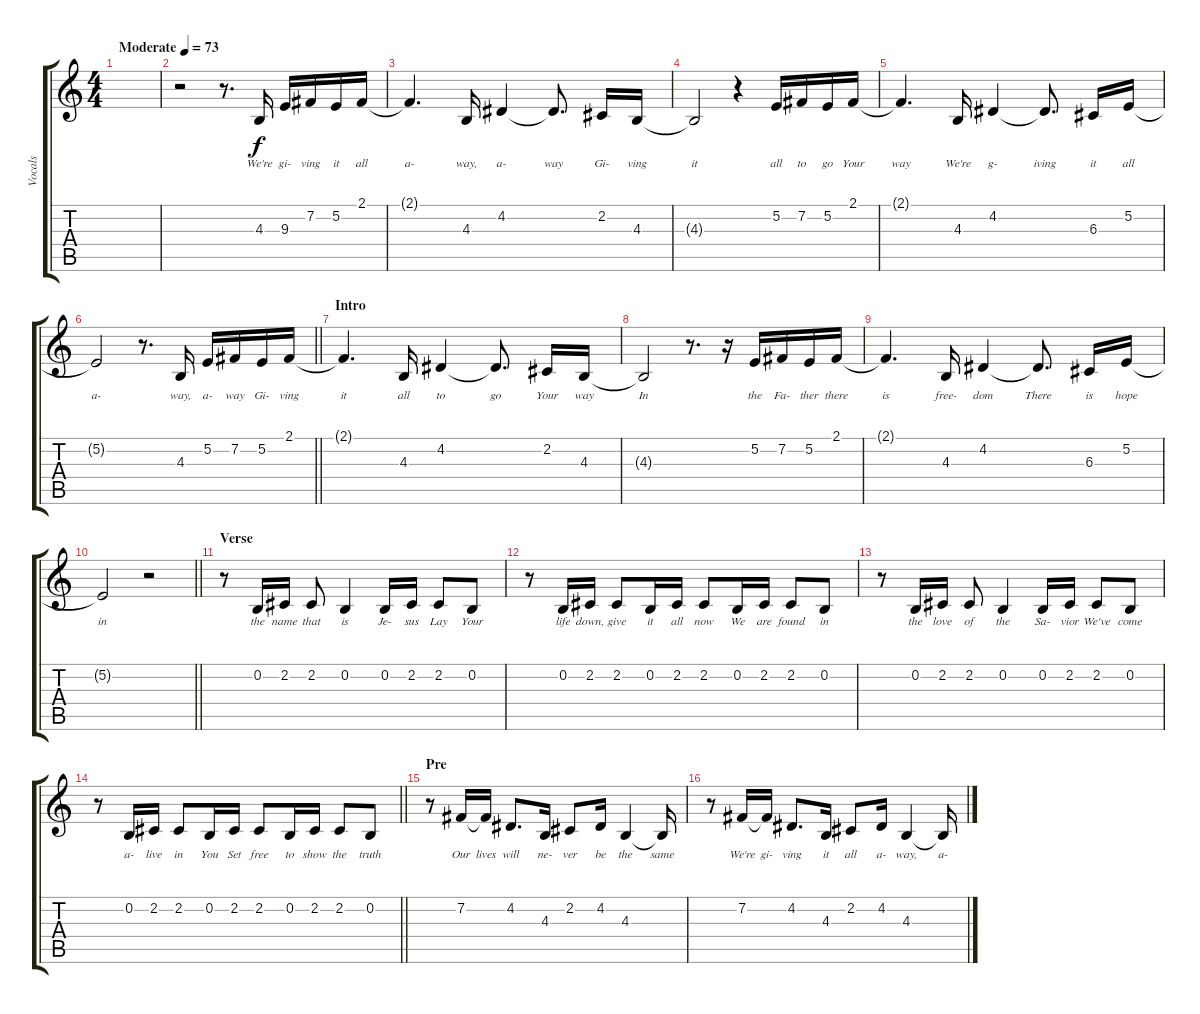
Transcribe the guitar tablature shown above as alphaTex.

\track ("Vocals" "Vocals") {instrument englishhorn}
\staff {score tabs}
\tuning (E4 B3 G3 D3 A2 E2) {hide}
\ts (4 4)
\tempo (73 "Moderate")
\clef g2
\ks c
|
r.2 r.8{d} 4.3.16{lyrics (0 "We're") lyrics (1 "") lyrics (2 "") lyrics (3 "") lyrics (4 "")} 9.3.16{lyrics (0 "gi-") lyrics (1 "") lyrics (2 "") lyrics (3 "") lyrics (4 "")} 7.2.16{lyrics (0 "ving") lyrics (1 "") lyrics (2 "") lyrics (3 "") lyrics (4 "")} 5.2.16{lyrics (0 "it") lyrics (1 "") lyrics (2 "") lyrics (3 "") lyrics (4 "")} 2.1.16{lyrics (0 "all") lyrics (1 "") lyrics (2 "") lyrics (3 "") lyrics (4 "")} |
2.1{t}.4{d lyrics (0 "a-") lyrics (1 "") lyrics (2 "") lyrics (3 "") lyrics (4 "")} 4.3.16{lyrics (0 "way,") lyrics (1 "") lyrics (2 "") lyrics (3 "") lyrics (4 "")} 4.2.4{lyrics (0 "a-") lyrics (1 "") lyrics (2 "") lyrics (3 "") lyrics (4 "")} 4.2{t}.8{d lyrics (0 "way") lyrics (1 "") lyrics (2 "") lyrics (3 "") lyrics (4 "")} 2.2.16{lyrics (0 "Gi-") lyrics (1 "") lyrics (2 "") lyrics (3 "") lyrics (4 "")} 4.3.16{lyrics (0 "ving") lyrics (1 "") lyrics (2 "") lyrics (3 "") lyrics (4 "")} |
4.3{t}.2{lyrics (0 "it") lyrics (1 "") lyrics (2 "") lyrics (3 "") lyrics (4 "")} r.4 5.2.16{lyrics (0 "all") lyrics (1 "") lyrics (2 "") lyrics (3 "") lyrics (4 "")} 7.2.16{lyrics (0 "to") lyrics (1 "") lyrics (2 "") lyrics (3 "") lyrics (4 "")} 5.2.16{lyrics (0 "go") lyrics (1 "") lyrics (2 "") lyrics (3 "") lyrics (4 "")} 2.1.16{lyrics (0 "Your") lyrics (1 "") lyrics (2 "") lyrics (3 "") lyrics (4 "")} |
2.1{t}.4{d lyrics (0 "way") lyrics (1 "") lyrics (2 "") lyrics (3 "") lyrics (4 "")} 4.3.16{lyrics (0 "We're") lyrics (1 "") lyrics (2 "") lyrics (3 "") lyrics (4 "")} 4.2.4{lyrics (0 "g-") lyrics (1 "") lyrics (2 "") lyrics (3 "") lyrics (4 "")} 4.2{t}.8{d lyrics (0 "iving") lyrics (1 "") lyrics (2 "") lyrics (3 "") lyrics (4 "")} 6.3.16{lyrics (0 "it") lyrics (1 "") lyrics (2 "") lyrics (3 "") lyrics (4 "")} 5.2.16{lyrics (0 "all") lyrics (1 "") lyrics (2 "") lyrics (3 "") lyrics (4 "")} |
\barLineRight lightlight
5.2{t}.2{lyrics (0 "a-") lyrics (1 "") lyrics (2 "") lyrics (3 "") lyrics (4 "")} r.8{d} 4.3.16{lyrics (0 "way,") lyrics (1 "") lyrics (2 "") lyrics (3 "") lyrics (4 "")} 5.2.16{lyrics (0 "a-") lyrics (1 "") lyrics (2 "") lyrics (3 "") lyrics (4 "")} 7.2.16{lyrics (0 "way") lyrics (1 "") lyrics (2 "") lyrics (3 "") lyrics (4 "")} 5.2.16{lyrics (0 "Gi-") lyrics (1 "") lyrics (2 "") lyrics (3 "") lyrics (4 "")} 2.1.16{lyrics (0 "ving") lyrics (1 "") lyrics (2 "") lyrics (3 "") lyrics (4 "")} |
\section ("" "Intro")
2.1{t}.4{d lyrics (0 "it") lyrics (1 "") lyrics (2 "") lyrics (3 "") lyrics (4 "")} 4.3.16{lyrics (0 "all") lyrics (1 "") lyrics (2 "") lyrics (3 "") lyrics (4 "")} 4.2.4{lyrics (0 "to") lyrics (1 "") lyrics (2 "") lyrics (3 "") lyrics (4 "")} 4.2{t}.8{d lyrics (0 "go") lyrics (1 "") lyrics (2 "") lyrics (3 "") lyrics (4 "")} 2.2.16{lyrics (0 "Your") lyrics (1 "") lyrics (2 "") lyrics (3 "") lyrics (4 "")} 4.3.16{lyrics (0 "way") lyrics (1 "") lyrics (2 "") lyrics (3 "") lyrics (4 "")} |
4.3{t}.2{lyrics (0 "In") lyrics (1 "") lyrics (2 "") lyrics (3 "") lyrics (4 "")} r.8{d} r.16 5.2.16{lyrics (0 "the") lyrics (1 "") lyrics (2 "") lyrics (3 "") lyrics (4 "")} 7.2.16{lyrics (0 "Fa-") lyrics (1 "") lyrics (2 "") lyrics (3 "") lyrics (4 "")} 5.2.16{lyrics (0 "ther") lyrics (1 "") lyrics (2 "") lyrics (3 "") lyrics (4 "")} 2.1.16{lyrics (0 "there") lyrics (1 "") lyrics (2 "") lyrics (3 "") lyrics (4 "")} |
2.1{t}.4{d lyrics (0 "is") lyrics (1 "") lyrics (2 "") lyrics (3 "") lyrics (4 "")} 4.3.16{lyrics (0 "free-") lyrics (1 "") lyrics (2 "") lyrics (3 "") lyrics (4 "")} 4.2.4{lyrics (0 "dom") lyrics (1 "") lyrics (2 "") lyrics (3 "") lyrics (4 "")} 4.2{t}.8{d lyrics (0 "There") lyrics (1 "") lyrics (2 "") lyrics (3 "") lyrics (4 "")} 6.3.16{lyrics (0 "is") lyrics (1 "") lyrics (2 "") lyrics (3 "") lyrics (4 "")} 5.2.16{lyrics (0 "hope") lyrics (1 "") lyrics (2 "") lyrics (3 "") lyrics (4 "")} |
\barLineRight lightlight
5.2{t}.2{lyrics (0 "in") lyrics (1 "") lyrics (2 "") lyrics (3 "") lyrics (4 "")} r.2 |
\section ("" "Verse")
r.8 0.2.16{lyrics (0 "the") lyrics (1 "") lyrics (2 "") lyrics (3 "") lyrics (4 "")} 2.2.16{lyrics (0 "name") lyrics (1 "") lyrics (2 "") lyrics (3 "") lyrics (4 "")} 2.2.8{lyrics (0 "that") lyrics (1 "") lyrics (2 "") lyrics (3 "") lyrics (4 "")} 0.2.4{lyrics (0 "is") lyrics (1 "") lyrics (2 "") lyrics (3 "") lyrics (4 "")} 0.2.16{lyrics (0 "Je-") lyrics (1 "") lyrics (2 "") lyrics (3 "") lyrics (4 "")} 2.2.16{lyrics (0 "sus") lyrics (1 "") lyrics (2 "") lyrics (3 "") lyrics (4 "")} 2.2.8{lyrics (0 "Lay") lyrics (1 "") lyrics (2 "") lyrics (3 "") lyrics (4 "")} 0.2.8{lyrics (0 "Your") lyrics (1 "") lyrics (2 "") lyrics (3 "") lyrics (4 "")} |
r.8 0.2.16{lyrics (0 "life") lyrics (1 "") lyrics (2 "") lyrics (3 "") lyrics (4 "")} 2.2.16{lyrics (0 "down,") lyrics (1 "") lyrics (2 "") lyrics (3 "") lyrics (4 "")} 2.2.8{lyrics (0 "give") lyrics (1 "") lyrics (2 "") lyrics (3 "") lyrics (4 "")} 0.2.16{lyrics (0 "it") lyrics (1 "") lyrics (2 "") lyrics (3 "") lyrics (4 "")} 2.2.16{lyrics (0 "all") lyrics (1 "") lyrics (2 "") lyrics (3 "") lyrics (4 "")} 2.2.8{lyrics (0 "now") lyrics (1 "") lyrics (2 "") lyrics (3 "") lyrics (4 "")} 0.2.16{lyrics (0 "We") lyrics (1 "") lyrics (2 "") lyrics (3 "") lyrics (4 "")} 2.2.16{lyrics (0 "are") lyrics (1 "") lyrics (2 "") lyrics (3 "") lyrics (4 "")} 2.2.8{lyrics (0 "found") lyrics (1 "") lyrics (2 "") lyrics (3 "") lyrics (4 "")} 0.2.8{lyrics (0 "in") lyrics (1 "") lyrics (2 "") lyrics (3 "") lyrics (4 "")} |
r.8 0.2.16{lyrics (0 "the") lyrics (1 "") lyrics (2 "") lyrics (3 "") lyrics (4 "")} 2.2.16{lyrics (0 "love") lyrics (1 "") lyrics (2 "") lyrics (3 "") lyrics (4 "")} 2.2.8{lyrics (0 "of") lyrics (1 "") lyrics (2 "") lyrics (3 "") lyrics (4 "")} 0.2.4{lyrics (0 "the") lyrics (1 "") lyrics (2 "") lyrics (3 "") lyrics (4 "")} 0.2.16{lyrics (0 "Sa-") lyrics (1 "") lyrics (2 "") lyrics (3 "") lyrics (4 "")} 2.2.16{lyrics (0 "vior") lyrics (1 "") lyrics (2 "") lyrics (3 "") lyrics (4 "")} 2.2.8{lyrics (0 "We've") lyrics (1 "") lyrics (2 "") lyrics (3 "") lyrics (4 "")} 0.2.8{lyrics (0 "come") lyrics (1 "") lyrics (2 "") lyrics (3 "") lyrics (4 "")} |
\barLineRight lightlight
r.8 0.2.16{lyrics (0 "a-") lyrics (1 "") lyrics (2 "") lyrics (3 "") lyrics (4 "")} 2.2.16{lyrics (0 "live") lyrics (1 "") lyrics (2 "") lyrics (3 "") lyrics (4 "")} 2.2.8{lyrics (0 "in") lyrics (1 "") lyrics (2 "") lyrics (3 "") lyrics (4 "")} 0.2.16{lyrics (0 "You") lyrics (1 "") lyrics (2 "") lyrics (3 "") lyrics (4 "")} 2.2.16{lyrics (0 "Set") lyrics (1 "") lyrics (2 "") lyrics (3 "") lyrics (4 "")} 2.2.8{lyrics (0 "free") lyrics (1 "") lyrics (2 "") lyrics (3 "") lyrics (4 "")} 0.2.16{lyrics (0 "to") lyrics (1 "") lyrics (2 "") lyrics (3 "") lyrics (4 "")} 2.2.16{lyrics (0 "show") lyrics (1 "") lyrics (2 "") lyrics (3 "") lyrics (4 "")} 2.2.8{lyrics (0 "the") lyrics (1 "") lyrics (2 "") lyrics (3 "") lyrics (4 "")} 0.2.8{lyrics (0 "truth") lyrics (1 "") lyrics (2 "") lyrics (3 "") lyrics (4 "")} |
\section ("" "Pre")
r.8 7.2.16{lyrics (0 "Our") lyrics (1 "") lyrics (2 "") lyrics (3 "") lyrics (4 "")} 7.2{t}.16{lyrics (0 "lives") lyrics (1 "") lyrics (2 "") lyrics (3 "") lyrics (4 "")} 4.2.8{d lyrics (0 "will") lyrics (1 "") lyrics (2 "") lyrics (3 "") lyrics (4 "")} 4.3.16{lyrics (0 "ne-") lyrics (1 "") lyrics (2 "") lyrics (3 "") lyrics (4 "")} 2.2.8{lyrics (0 "ver") lyrics (1 "") lyrics (2 "") lyrics (3 "") lyrics (4 "")} 4.2.16{lyrics (0 "be") lyrics (1 "") lyrics (2 "") lyrics (3 "") lyrics (4 "")} 4.3.4{lyrics (0 "the") lyrics (1 "") lyrics (2 "") lyrics (3 "") lyrics (4 "")} 4.3{t}.16{lyrics (0 "same") lyrics (1 "") lyrics (2 "") lyrics (3 "") lyrics (4 "")} |
r.8 7.2.16{lyrics (0 "We're") lyrics (1 "") lyrics (2 "") lyrics (3 "") lyrics (4 "")} 7.2{t}.16{lyrics (0 "gi-") lyrics (1 "") lyrics (2 "") lyrics (3 "") lyrics (4 "")} 4.2.8{d lyrics (0 "ving") lyrics (1 "") lyrics (2 "") lyrics (3 "") lyrics (4 "")} 4.3.16{lyrics (0 "it") lyrics (1 "") lyrics (2 "") lyrics (3 "") lyrics (4 "")} 2.2.8{lyrics (0 "all") lyrics (1 "") lyrics (2 "") lyrics (3 "") lyrics (4 "")} 4.2.16{lyrics (0 "a-") lyrics (1 "") lyrics (2 "") lyrics (3 "") lyrics (4 "")} 4.3.4{lyrics (0 "way,") lyrics (1 "") lyrics (2 "") lyrics (3 "") lyrics (4 "")} 4.3{t}.16{lyrics (0 "a-") lyrics (1 "") lyrics (2 "") lyrics (3 "") lyrics (4 "")}
